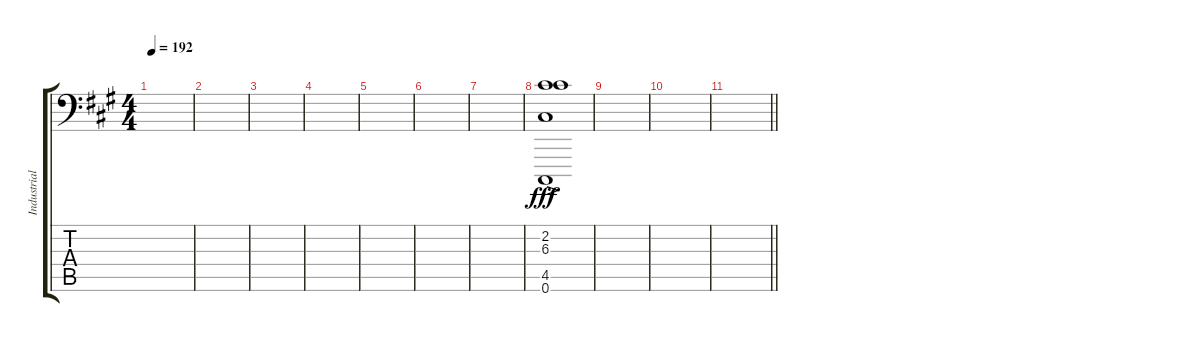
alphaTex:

\track ("Industrial sounds" "Industrial") {instrument taikodrum}
\staff {score tabs}
\tuning (E4 B3 G3 D3 A2 Db1) {hide}
\ts (4 4)
\tempo 192
\clef f4
\ks f#minor
|
|
|
|
|
|
|
(2.2 6.3 4.5{ac} 0.6{ac}).1{dy fff} |
|
|
\barLineRight lightlight
